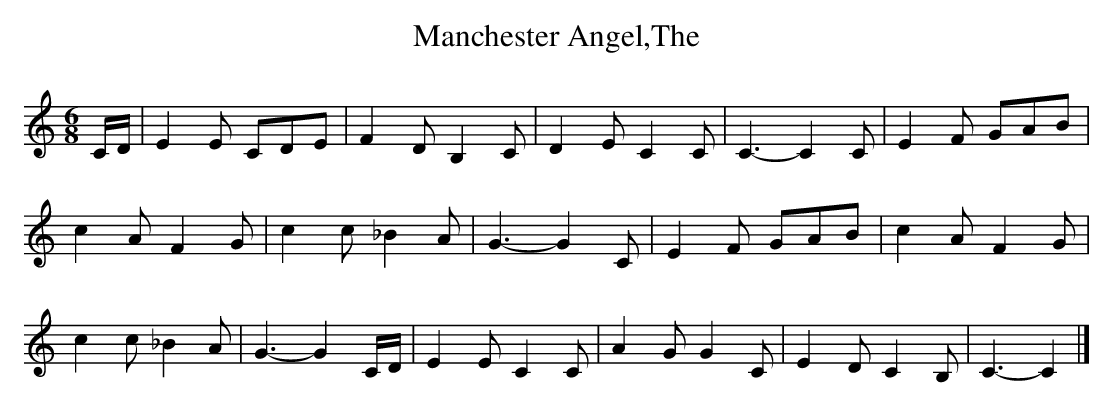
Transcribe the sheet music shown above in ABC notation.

X:1
T:Manchester Angel,The
M:6/8
L:1/8
K:C
C/D/ | E2E CDE | F2D B,2C | D2E C2C | C3- C2C | E2F GAB |
c2A F2G | c2c _B2A | G3- G2C | E2F GAB | c2A F2G |
c2c _B2A | G3- G2 C/D/ | E2E C2C | A2G G2C | E2D C2B, | C3- C2 |]
